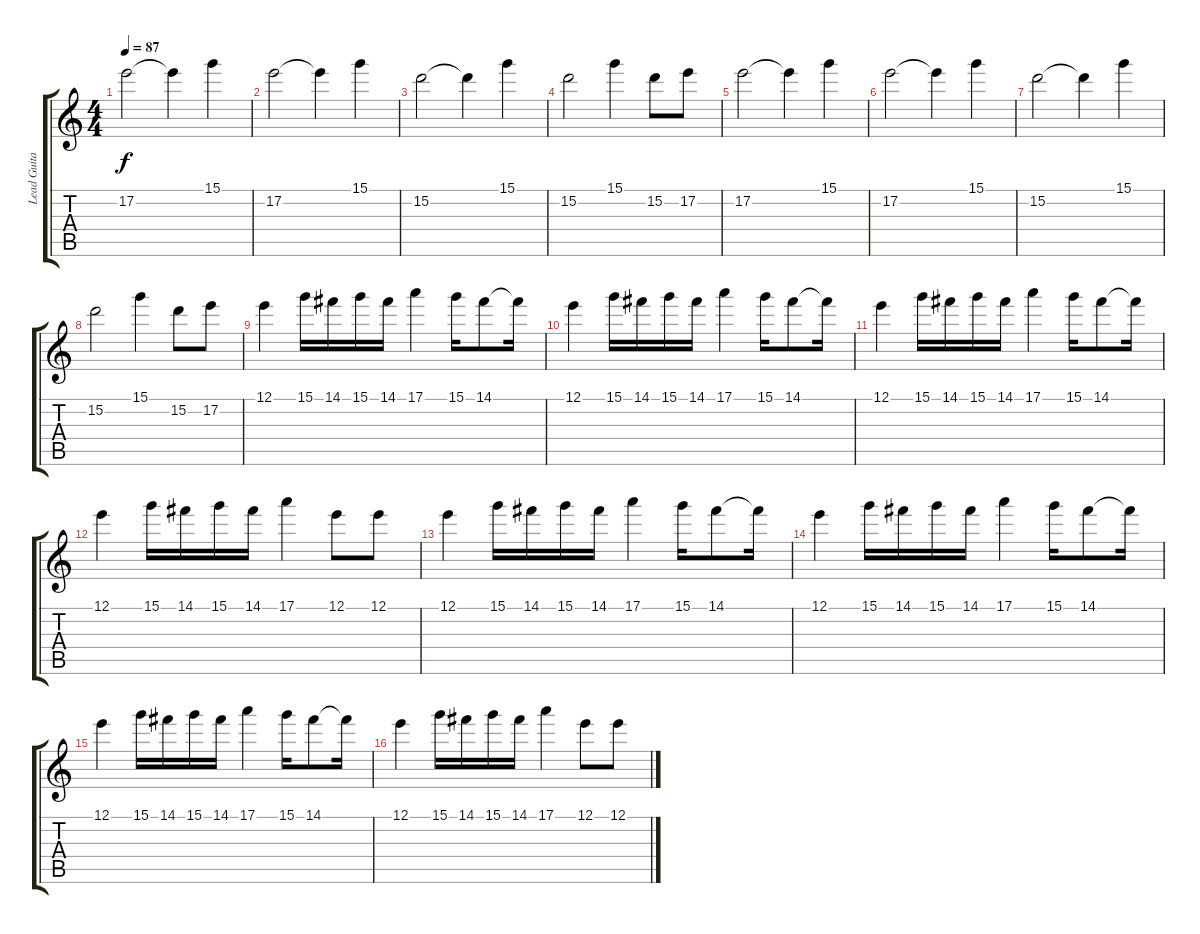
\track ("Lead Guitar" "Lead Guita") {instrument electricguitarclean}
\staff {score tabs}
\tuning (E4 B3 G3 D3 A2 D2) {hide}
\ts (4 4)
\tempo 87
\clef g2
\ks c
17.2.2{dy f} 17.2{t}.4 15.1.4 |
17.2.2 17.2{t}.4 15.1.4 |
15.2.2 15.2{t}.4 15.1.4 |
15.2.2 15.1.4 15.2.8 17.2.8 |
17.2.2 17.2{t}.4 15.1.4 |
17.2.2 17.2{t}.4 15.1.4 |
15.2.2 15.2{t}.4 15.1.4 |
15.2.2 15.1.4 15.2.8 17.2.8 |
12.1.4 15.1.16 14.1.16 15.1.16 14.1.16 17.1.4 15.1.16 14.1.8 14.1{t}.16 |
12.1.4 15.1.16 14.1.16 15.1.16 14.1.16 17.1.4 15.1.16 14.1.8 14.1{t}.16 |
12.1.4 15.1.16 14.1.16 15.1.16 14.1.16 17.1.4 15.1.16 14.1.8 14.1{t}.16 |
12.1.4 15.1.16 14.1.16 15.1.16 14.1.16 17.1.4 12.1.8 12.1.8 |
12.1.4 15.1.16 14.1.16 15.1.16 14.1.16 17.1.4 15.1.16 14.1.8 14.1{t}.16 |
12.1.4 15.1.16 14.1.16 15.1.16 14.1.16 17.1.4 15.1.16 14.1.8 14.1{t}.16 |
12.1.4 15.1.16 14.1.16 15.1.16 14.1.16 17.1.4 15.1.16 14.1.8 14.1{t}.16 |
12.1.4 15.1.16 14.1.16 15.1.16 14.1.16 17.1.4 12.1.8 12.1.8
